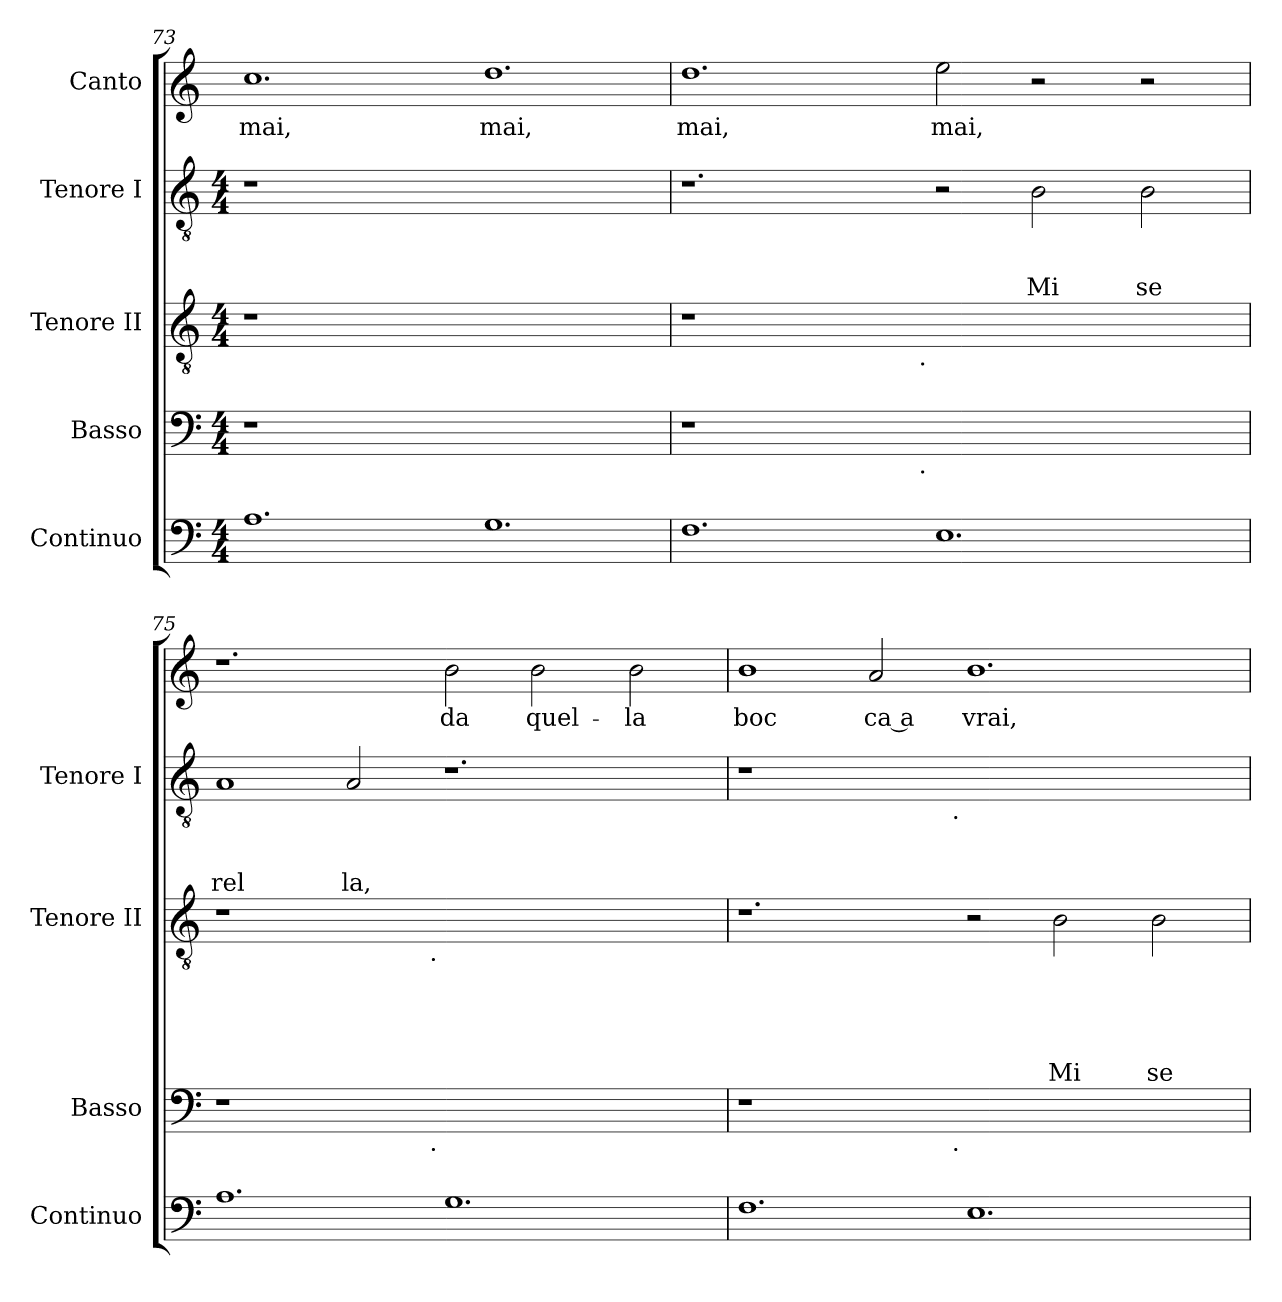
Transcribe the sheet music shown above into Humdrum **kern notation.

**kern	**kern	**kern	**text	**text	**text	**text	**text	**kern	**text	**text	**text	**kern	**text
*part5	*part4	*part3	*part3	*part3	*part3	*part3	*part3	*part2	*part2	*part2	*part2	*part1	*part1
*staff5	*staff4	*staff3	*staff3	*staff3	*staff3	*staff3	*staff3	*staff2	*staff2	*staff2	*staff2	*staff1	*staff1
*I"Continuo	*I"Basso	*I"Tenore II	*	*	*	*	*	*I"Tenore I	*	*	*	*I"Canto	*
*I'Continuo	*I'Basso	*I'Tenore II	*	*	*	*	*	*I'Tenore I	*	*	*	*	*
*clefF4	*clefF4	*clefGv2	*	*	*	*	*	*clefGv2	*	*	*	*clefG2	*
*k[]	*k[]	*k[]	*	*	*	*	*	*k[]	*	*	*	*k[]	*
*C:	*C:	*C:	*	*	*	*	*	*C:	*	*	*	*C:	*
*M4/4	*M4/4	*M4/4	*	*	*	*	*	*M4/4	*	*	*	*	*
=73	=73	=73	=73	=73	=73	=73	=73	=73	=73	=73	=73	=73	=73
!	!	!	!	!	!	!	!	!	!	!	!	!	!LO:LY:b
1.A	1r	1r	.	.	.	.	.	1r	.	.	.	1.cc	mai,
.	0ryy	0ryy	.	.	.	.	.	0ryy	.	.	.	.	.
!	!	!	!	!	!	!	!	!	!	!	!	!	!LO:LY:b
1.G	.	.	.	.	.	.	.	.	.	.	.	1.dd	mai,
=74	=74	=74	=74	=74	=74	=74	=74	=74	=74	=74	=74	=74	=74
!	!	!	!	!	!	!	!	!	!	!	!	!	!LO:LY:b
1.F	1r	1r	.	.	.	.	.	1.r	.	.	.	1.dd	mai,
.	4...ryy	4...ryy	.	.	.	.	.	.	.	.	.	.	.
!	!	!LO:TX:b:t=.	!	!	!	!	!	!	!	!	!	!	!
!	!LO:TX:b:t=.	!	!	!	!	!	!	!	!	!	!	!	!
.	1ryy	1ryy	.	.	.	.	.	.	.	.	.	.	.
!	!	!	!	!	!	!	!	!	!	!	!	!	!LO:LY:b
1.E	.	.	.	.	.	.	.	2r	.	.	.	2ee\	mai,
!	!	!	!	!	!	!	!	!	!	!	!LO:LY:b	!	!
.	.	.	.	.	.	.	.	2B\	.	.	Mi	2r	.
.	2ryy	2ryy	.	.	.	.	.	.	.	.	.	.	.
!	!	!	!	!	!	!	!	!	!	!	!LO:LY:b	!	!
.	.	.	.	.	.	.	.	2B\	.	.	se	2r	.
.	32ryy	32ryy	.	.	.	.	.	.	.	.	.	.	.
=75	=75	=75	=75	=75	=75	=75	=75	=75	=75	=75	=75	=75	=75
!	!	!	!	!	!	!	!	!	!	!	!LO:LY:b	!	!
1.A	1r	1r	.	.	.	.	.	1A	.	.	rel	1.r	.
!	!	!	!	!	!	!	!	!	!	!	!LO:LY:b	!	!
.	4...ryy	4...ryy	.	.	.	.	.	2A/	.	.	la,	.	.
!	!	!LO:TX:b:t=.	!	!	!	!	!	!	!	!	!	!	!
!	!LO:TX:b:t=.	!	!	!	!	!	!	!	!	!	!	!	!
.	1ryy	1ryy	.	.	.	.	.	.	.	.	.	.	.
!	!	!	!	!	!	!	!	!	!	!	!	!	!LO:LY:b
1.G	.	.	.	.	.	.	.	1.r	.	.	.	2b\	da
!	!	!	!	!	!	!	!	!	!	!	!	!	!LO:LY:b
.	.	.	.	.	.	.	.	.	.	.	.	2b\	quel-
.	2ryy	2ryy	.	.	.	.	.	.	.	.	.	.	.
!	!	!	!	!	!	!	!	!	!	!	!	!	!LO:LY:b
.	.	.	.	.	.	.	.	.	.	.	.	2b\	-la
.	32ryy	32ryy	.	.	.	.	.	.	.	.	.	.	.
!!LO:LB:g=z
=76	=76	=76	=76	=76	=76	=76	=76	=76	=76	=76	=76	=76	=76
!	!	!	!	!	!	!	!	!	!	!	!	!	!LO:LY:b
1.F	1r	1.r	.	.	.	.	.	1r	.	.	.	1b	boc
!	!	!	!	!	!	!	!	!	!	!	!	!	!LO:LY:b:rj
.	4...ryy	.	.	.	.	.	.	4...ryy	.	.	.	2a/	ca a
!	!	!	!	!	!	!	!	!LO:TX:b:t=.	!	!	!	!	!
!	!LO:TX:b:t=.	!	!	!	!	!	!	!	!	!	!	!	!
.	1ryy	.	.	.	.	.	.	1ryy	.	.	.	.	.
!	!	!	!	!	!	!	!	!	!	!	!	!	!LO:LY:b
1.E	.	2r	.	.	.	.	.	.	.	.	.	1.b	vrai,
!	!	!	!	!	!	!	!LO:LY:b	!	!	!	!	!	!
.	.	2B\	.	.	.	.	Mi	.	.	.	.	.	.
.	2ryy	.	.	.	.	.	.	2ryy	.	.	.	.	.
!	!	!	!	!	!	!	!LO:LY:b	!	!	!	!	!	!
.	.	2B\	.	.	.	.	se	.	.	.	.	.	.
.	32ryy	.	.	.	.	.	.	32ryy	.	.	.	.	.
=	=	=	=	=	=	=	=	=	=	=	=	=	=
*-	*-	*-	*-	*-	*-	*-	*-	*-	*-	*-	*-	*-	*-
